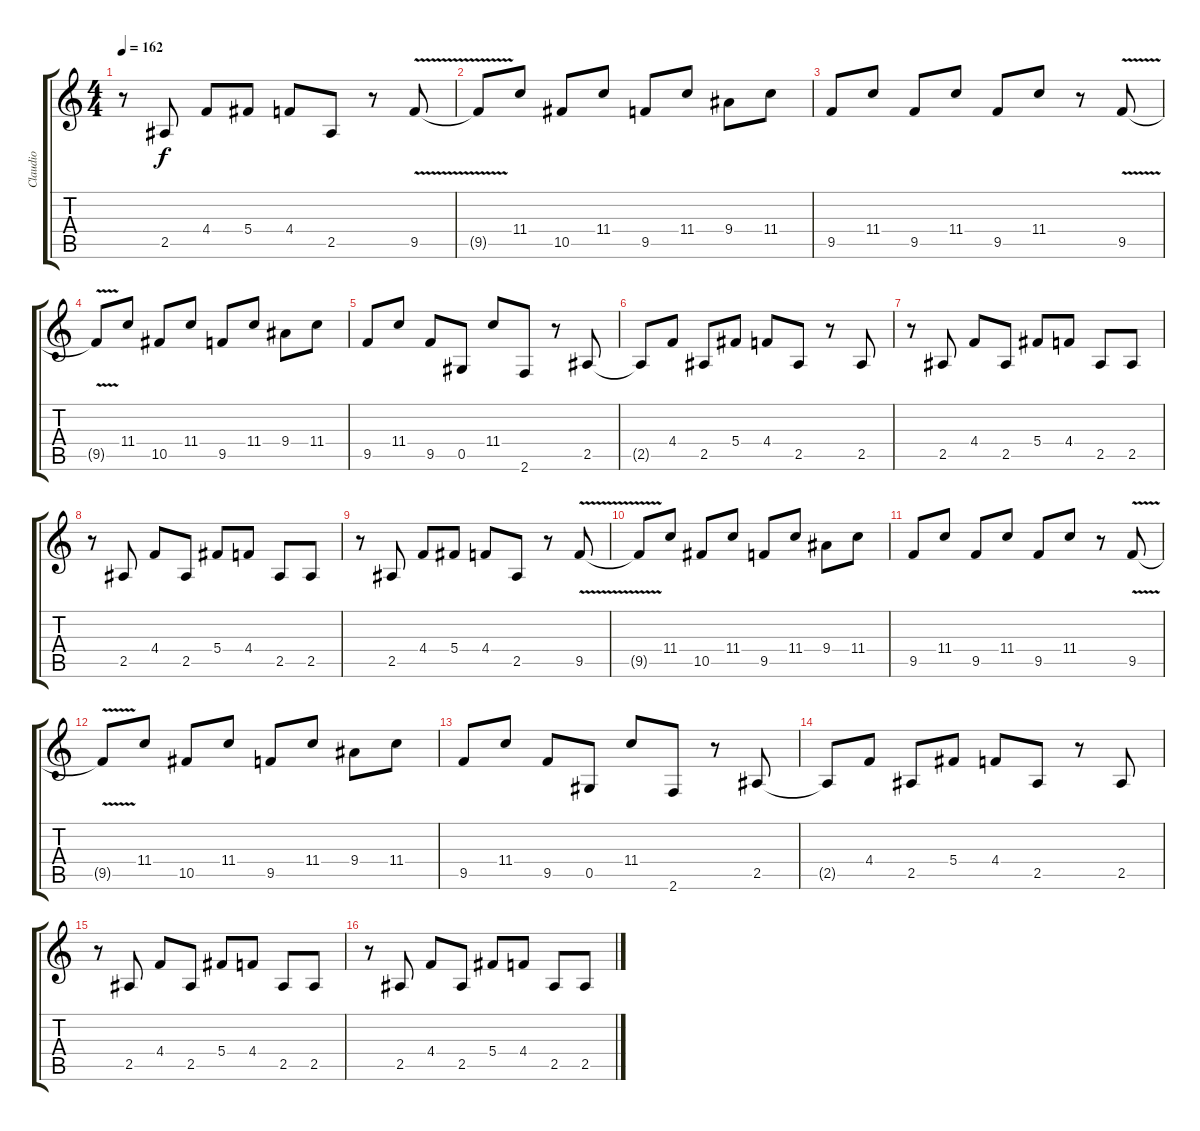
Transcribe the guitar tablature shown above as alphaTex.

\track ("Claudio" "Claudio") {instrument overdrivenguitar}
\staff {score tabs}
\tuning (Eb4 Bb3 Gb3 Db3 Ab2 Eb2) {hide}
\ts (4 4)
\tempo 162
\clef g2
\ks c
r.8{dy f} 2.5.8 4.4.8 5.4.8 4.4.8 2.5.8 r.8 9.5{v}.8 |
9.5{t}.8 11.4.8 10.5.8 11.4.8 9.5.8 11.4.8 9.4.8 11.4.8 |
9.5.8 11.4.8 9.5.8 11.4.8 9.5.8 11.4.8 r.8 9.5{v}.8 |
9.5{t}.8 11.4.8 10.5.8 11.4.8 9.5.8 11.4.8 9.4.8 11.4.8 |
9.5.8 11.4.8 9.5.8 0.5.8 11.4.8 2.6.8 r.8 2.5.8 |
2.5{t}.8 4.4.8 2.5.8 5.4.8 4.4.8 2.5.8 r.8 2.5.8 |
r.8 2.5.8 4.4.8 2.5.8 5.4.8 4.4.8 2.5.8 2.5.8 |
r.8 2.5.8 4.4.8 2.5.8 5.4.8 4.4.8 2.5.8 2.5.8 |
r.8 2.5.8 4.4.8 5.4.8 4.4.8 2.5.8 r.8 9.5{v}.8 |
9.5{t}.8 11.4.8 10.5.8 11.4.8 9.5.8 11.4.8 9.4.8 11.4.8 |
9.5.8 11.4.8 9.5.8 11.4.8 9.5.8 11.4.8 r.8 9.5{v}.8 |
9.5{t}.8 11.4.8 10.5.8 11.4.8 9.5.8 11.4.8 9.4.8 11.4.8 |
9.5.8 11.4.8 9.5.8 0.5.8 11.4.8 2.6.8 r.8 2.5.8 |
2.5{t}.8 4.4.8 2.5.8 5.4.8 4.4.8 2.5.8 r.8 2.5.8 |
r.8 2.5.8 4.4.8 2.5.8 5.4.8 4.4.8 2.5.8 2.5.8 |
r.8 2.5.8 4.4.8 2.5.8 5.4.8 4.4.8 2.5.8 2.5.8
